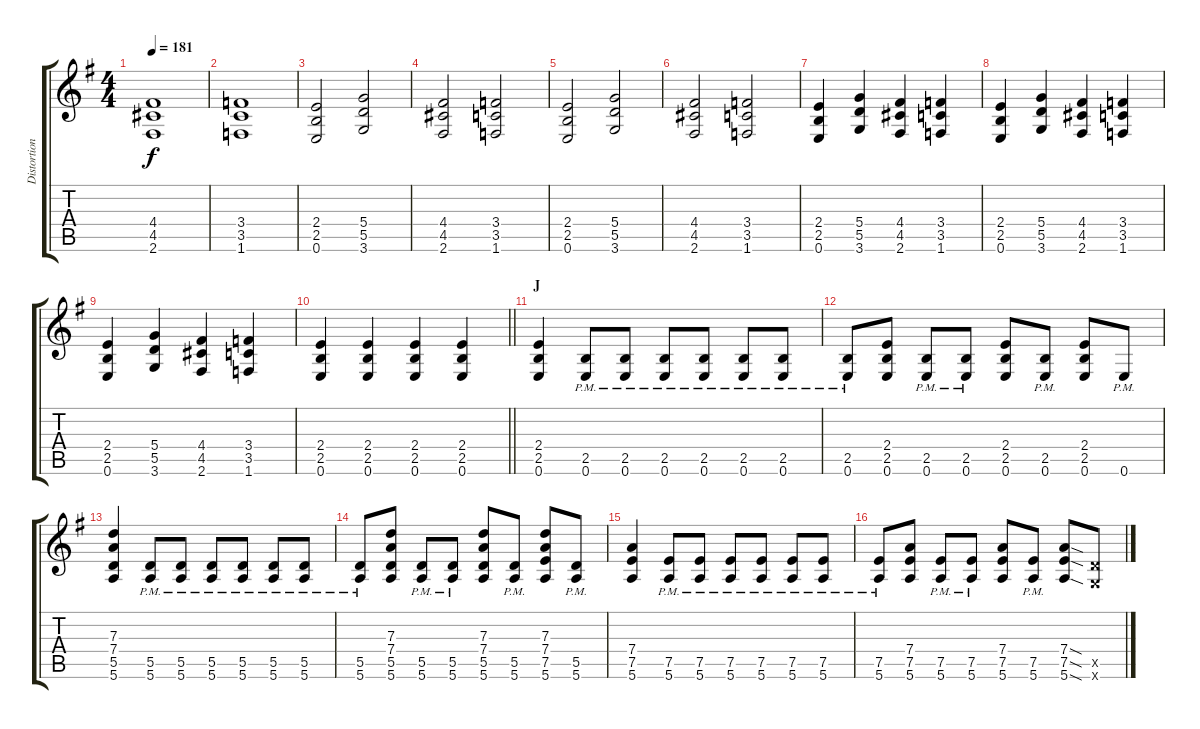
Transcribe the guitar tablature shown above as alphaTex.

\track ("Distortion" "Distortion") {instrument distortionguitar}
\staff {score tabs}
\tuning (E4 B3 G3 D3 A2 E2) {hide}
\ts (4 4)
\tempo 181
\clef g2
\ks g
(4.4 4.5 2.6).1{dy f} |
(3.4 3.5 1.6).1 |
(2.4 2.5 0.6).2 (5.4 5.5 3.6).2 |
(4.4 4.5 2.6).2 (3.4 3.5 1.6).2 |
(2.4 2.5 0.6).2 (5.4 5.5 3.6).2 |
(4.4 4.5 2.6).2 (3.4 3.5 1.6).2 |
(2.4 2.5 0.6).4 (5.4 5.5 3.6).4 (4.4 4.5 2.6).4 (3.4 3.5 1.6).4 |
(2.4 2.5 0.6).4 (5.4 5.5 3.6).4 (4.4 4.5 2.6).4 (3.4 3.5 1.6).4 |
(2.4 2.5 0.6).4 (5.4 5.5 3.6).4 (4.4 4.5 2.6).4 (3.4 3.5 1.6).4 |
\barLineRight lightlight
(2.4 2.5 0.6).4 (2.4 2.5 0.6).4 (2.4 2.5 0.6).4 (2.4 2.5 0.6).4 |
\section ("" "J")
(2.4 2.5 0.6).4 (2.5{pm} 0.6{pm}).8 (2.5{pm} 0.6{pm}).8 (2.5{pm} 0.6{pm}).8 (2.5{pm} 0.6{pm}).8 (2.5{pm} 0.6{pm}).8 (2.5{pm} 0.6{pm}).8 |
(2.5{pm} 0.6{pm}).8 (2.4 2.5 0.6).8 (2.5{pm} 0.6{pm}).8 (2.5{pm} 0.6{pm}).8 (2.4 2.5 0.6).8 (2.5{pm} 0.6{pm}).8 (2.4 2.5 0.6).8 0.6{pm}.8 |
(7.3 7.4 5.5 5.6).4 (5.5{pm} 5.6{pm}).8 (5.5{pm} 5.6{pm}).8 (5.5{pm} 5.6{pm}).8 (5.5{pm} 5.6{pm}).8 (5.5{pm} 5.6{pm}).8 (5.5{pm} 5.6{pm}).8 |
(5.5{pm} 5.6{pm}).8 (7.3 7.4 5.5 5.6).8 (5.5{pm} 5.6{pm}).8 (5.5{pm} 5.6{pm}).8 (7.3 7.4 5.5 5.6).8 (5.5{pm} 5.6{pm}).8 (7.3 7.4 7.5 5.6).8 (5.5 5.6{pm}).8 |
(7.4 7.5 5.6).4 (7.5{pm} 5.6{pm}).8 (7.5{pm} 5.6{pm}).8 (7.5{pm} 5.6{pm}).8 (7.5{pm} 5.6{pm}).8 (7.5{pm} 5.6{pm}).8 (7.5{pm} 5.6{pm}).8 |
(7.5{pm} 5.6{pm}).8 (7.4 7.5 5.6).8 (7.5{pm} 5.6{pm}).8 (7.5{pm} 5.6{pm}).8 (7.4 7.5 5.6).8 (7.5{pm} 5.6{pm}).8 (7.4{sod} 7.5{sod} 5.6{sod}).8 (5.5{x} 3.6{x}).8
